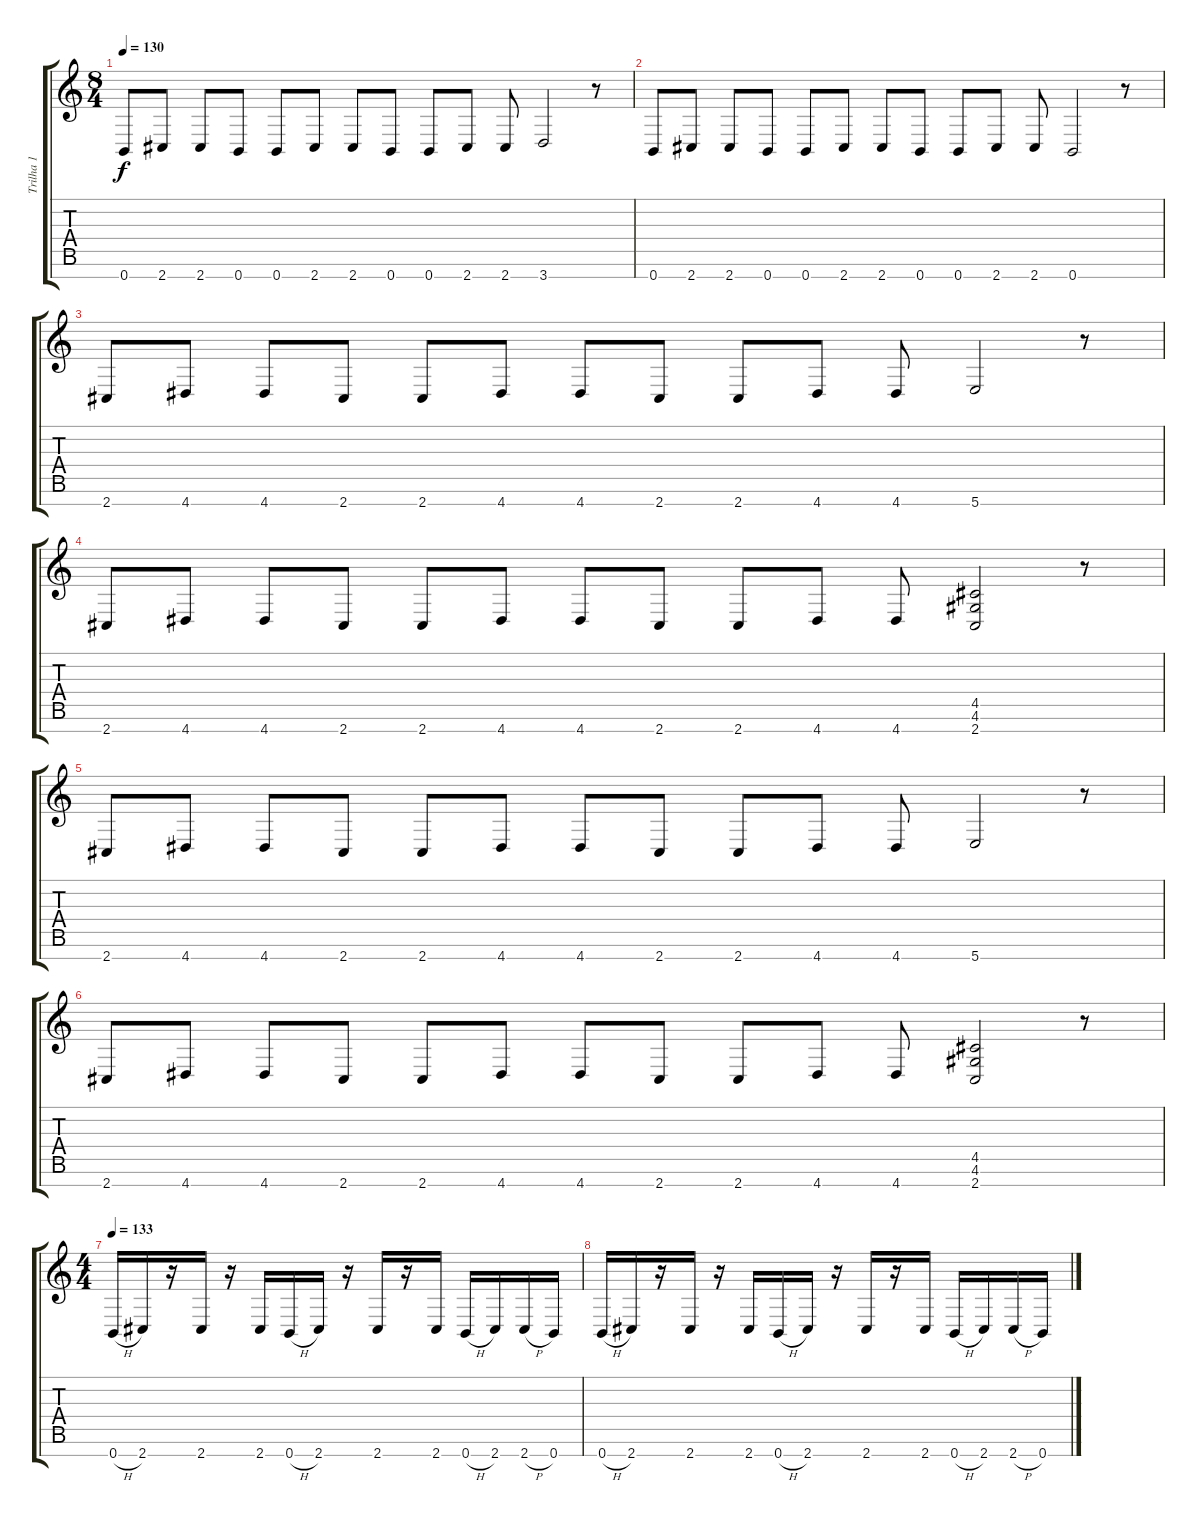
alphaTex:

\track ("Trilha 1" "Trilha 1") {instrument distortionguitar}
\staff {score tabs}
\tuning (E4 B3 G3 D3 A2 E2 B1) {hide}
\ts (8 4)
\tempo 130
\clef g2
\ks c
0.7.8{dy f} 2.7.8 2.7.8 0.7.8 0.7.8 2.7.8 2.7.8 0.7.8 0.7.8 2.7.8 2.7.8 3.7.2 r.8 |
0.7.8 2.7.8 2.7.8 0.7.8 0.7.8 2.7.8 2.7.8 0.7.8 0.7.8 2.7.8 2.7.8 0.7.2 r.8 |
2.7.8 4.7.8 4.7.8 2.7.8 2.7.8 4.7.8 4.7.8 2.7.8 2.7.8 4.7.8 4.7.8 5.7.2 r.8 |
2.7.8 4.7.8 4.7.8 2.7.8 2.7.8 4.7.8 4.7.8 2.7.8 2.7.8 4.7.8 4.7.8 (4.5 4.6 2.7).2 r.8 |
2.7.8 4.7.8 4.7.8 2.7.8 2.7.8 4.7.8 4.7.8 2.7.8 2.7.8 4.7.8 4.7.8 5.7.2 r.8 |
2.7.8 4.7.8 4.7.8 2.7.8 2.7.8 4.7.8 4.7.8 2.7.8 2.7.8 4.7.8 4.7.8 (4.5 4.6 2.7).2 r.8 |
\ts (4 4)
\tempo 133
0.7{h}.16 2.7.16 r.16 2.7.16 r.16 2.7.16 0.7{h}.16 2.7.16 r.16 2.7.16 r.16 2.7.16 0.7{h}.16 2.7.16 2.7{h}.16 0.7.16 |
0.7{h}.16 2.7.16 r.16 2.7.16 r.16 2.7.16 0.7{h}.16 2.7.16 r.16 2.7.16 r.16 2.7.16 0.7{h}.16 2.7.16 2.7{h}.16 0.7.16
